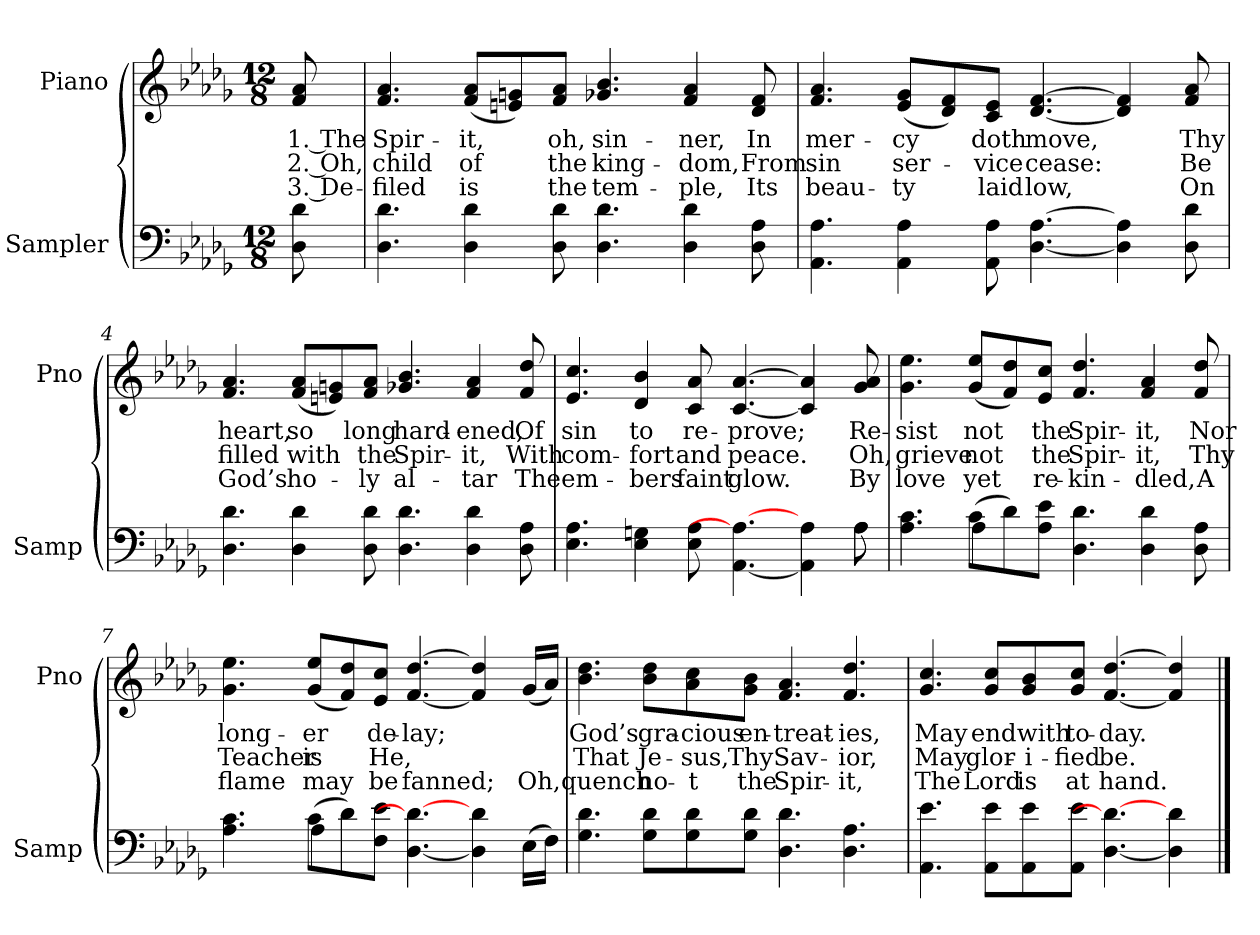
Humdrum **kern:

**kern	**kern	**text	**text	**text
*part2	*part1	*part1	*part1	*part1
*staff2	*staff1	*staff1	*staff1	*staff1
*I"Sampler	*I"Piano	*	*	*
*I'Samp	*I'Pno	*	*	*
*clefF4	*clefG2	*	*	*
*k[b-e-a-d-g-]	*k[b-e-a-d-g-]	*	*	*
*D-:	*D-:	*	*	*
*M12/8	*M12/8	*	*	*
=1	=1	=1	=1	=1
8D- 8d-	8f 8a-	1. The	2. Oh,	3. De-
=2	=2	=2	=2	=2
4.D- 4.d-	4.f 4.a-	Spir-	child	-filed
4D- 4d-	(8f/ 8a-/L	-it,	of	is
.	8en/ 8gn/)	.	.	.
8D- 8d-	8f/ 8a-/J	oh,	the	the
4.D- 4.d-	4.g-X 4.b-	sin-	king-	tem-
4D- 4d-	4f 4a-	-ner,	-dom,	-ple,
8D- 8A-	8d- 8f	In	From	Its
=3	=3	=3	=3	=3
4.AA- 4.A-	4.f 4.a-	mer-	sin	beau-
4AA- 4A-	(8e-/ 8g-/L	-cy	ser-	-ty
.	8d-/ 8f/)	.	.	.
8AA- 8A-	8c/ 8e-/J	doth	-vice	laid
[4.D- [4.A-	[4.d- [4.f	move,	cease:	low,
4D-] 4A-]	4d-] 4f]	.	.	.
8D- 8d-	8f 8a-	Thy	Be	On
=4	=4	=4	=4	=4
4.D- 4.d-	4.f 4.a-	heart,	filled	God’s
4D- 4d-	(8f/ 8a-/L	so	with	ho-
.	8en/ 8gn/)	.	.	.
8D- 8d-	8f/ 8a-/J	long	the	-ly
4.D- 4.d-	4.g-X 4.b-	hard-	Spir-	al-
4D- 4d-	4f 4a-	-ened,	-it,	-tar
8D- 8A-	8f 8dd-	Of	With	The
=5	=5	=5	=5	=5
*^	*	*	*	*
4.E- 4.A-	4.ryy	4.e- 4.cc	sin	com-	em-
*v	*v	*	*	*	*
4E- 4Gn	4d- 4b-	to	-fort	-bers
8E- 8A-	8c 8a-	re-	and	faint
[4.AA- 4.A-_	[4.c [4.a-	-prove;	peace.	glow.
4AA-] 4A-	4c] 4a-]	.	.	.
*^	*	*	*	*
8A-\	8A-	8g- 8a-	Re-	Oh,	By
=6	=6	=6	=6	=6	=6
4.A- 4.c	4.ryy	4.g- 4.ee-	-sist	grieve	love
(8c\L	4A-	(8g-/ 8ee-/L	not	not	yet
8d-\)	.	8f/ 8dd-/)	.	.	.
8A-\ 8e-\J	2..ryy	8e-/ 8cc/J	the	the	re-
4.D- 4.d-	.	4.f 4.dd-	Spir-	Spir-	-kin-
4D- 4d-	.	4f 4a-	-it,	-it,	-dled,
8D- 8A-	.	8f 8dd-	Nor	Thy	A
=7	=7	=7	=7	=7	=7
4.A- 4.c	4.ryy	4.g- 4.ee-	long-	Teacher	flame
(8c\L	4A-	(8g-/ 8ee-/L	-er	is	may
8d-\)	.	8f/ 8dd-/)	.	.	.
8F\ 8e-\J	2..ryy	8e-/ 8cc/J	de-	He,	be
[4.D- 4.d-_	.	[4.f [4.dd-	-lay;	.	fanned;
4D-] 4d-	.	4f] 4dd-]	.	.	.
(16E-\LL	.	(16g-/LL	.	.	Oh,
16F\JJ)	.	16a-/JJ)	.	.	.
*v	*v	*	*	*	*
=8	=8	=8	=8	=8
4.G- 4.d-	4.b- 4.dd-	God’s	That	quench
8G-\ 8d-\L	8b-\ 8dd-\L	gra-	Je-	no-
8G-\ 8d-\	8a-\ 8cc\	-cious	-sus,	-t
8G-\ 8d-\J	8g-\ 8b-\J	en-	Thy	the
4.D- 4.d-	4.f 4.a-	-treat-	Sav-	Spir-
4.D- 4.A-	4.f 4.dd-	-ies,	-ior,	-it,
=9	=9	=9	=9	=9
4.AA- 4.e-	4.g- 4.cc	May	May	The
8AA-\ 8e-\L	8g-/ 8cc/L	end	glor-	Lord
8AA-\ 8e-\	8g-/ 8b-/	with	-i-	is
8AA-\ 8e-\J	8g-/ 8cc/J	to-	-fied	at
[4.D- 4.d-_	[4.f [4.dd-	-day.	be.	hand.
4D-] 4d-	4f] 4dd-]	.	.	.
==	==	==	==	==
*-	*-	*-	*-	*-
